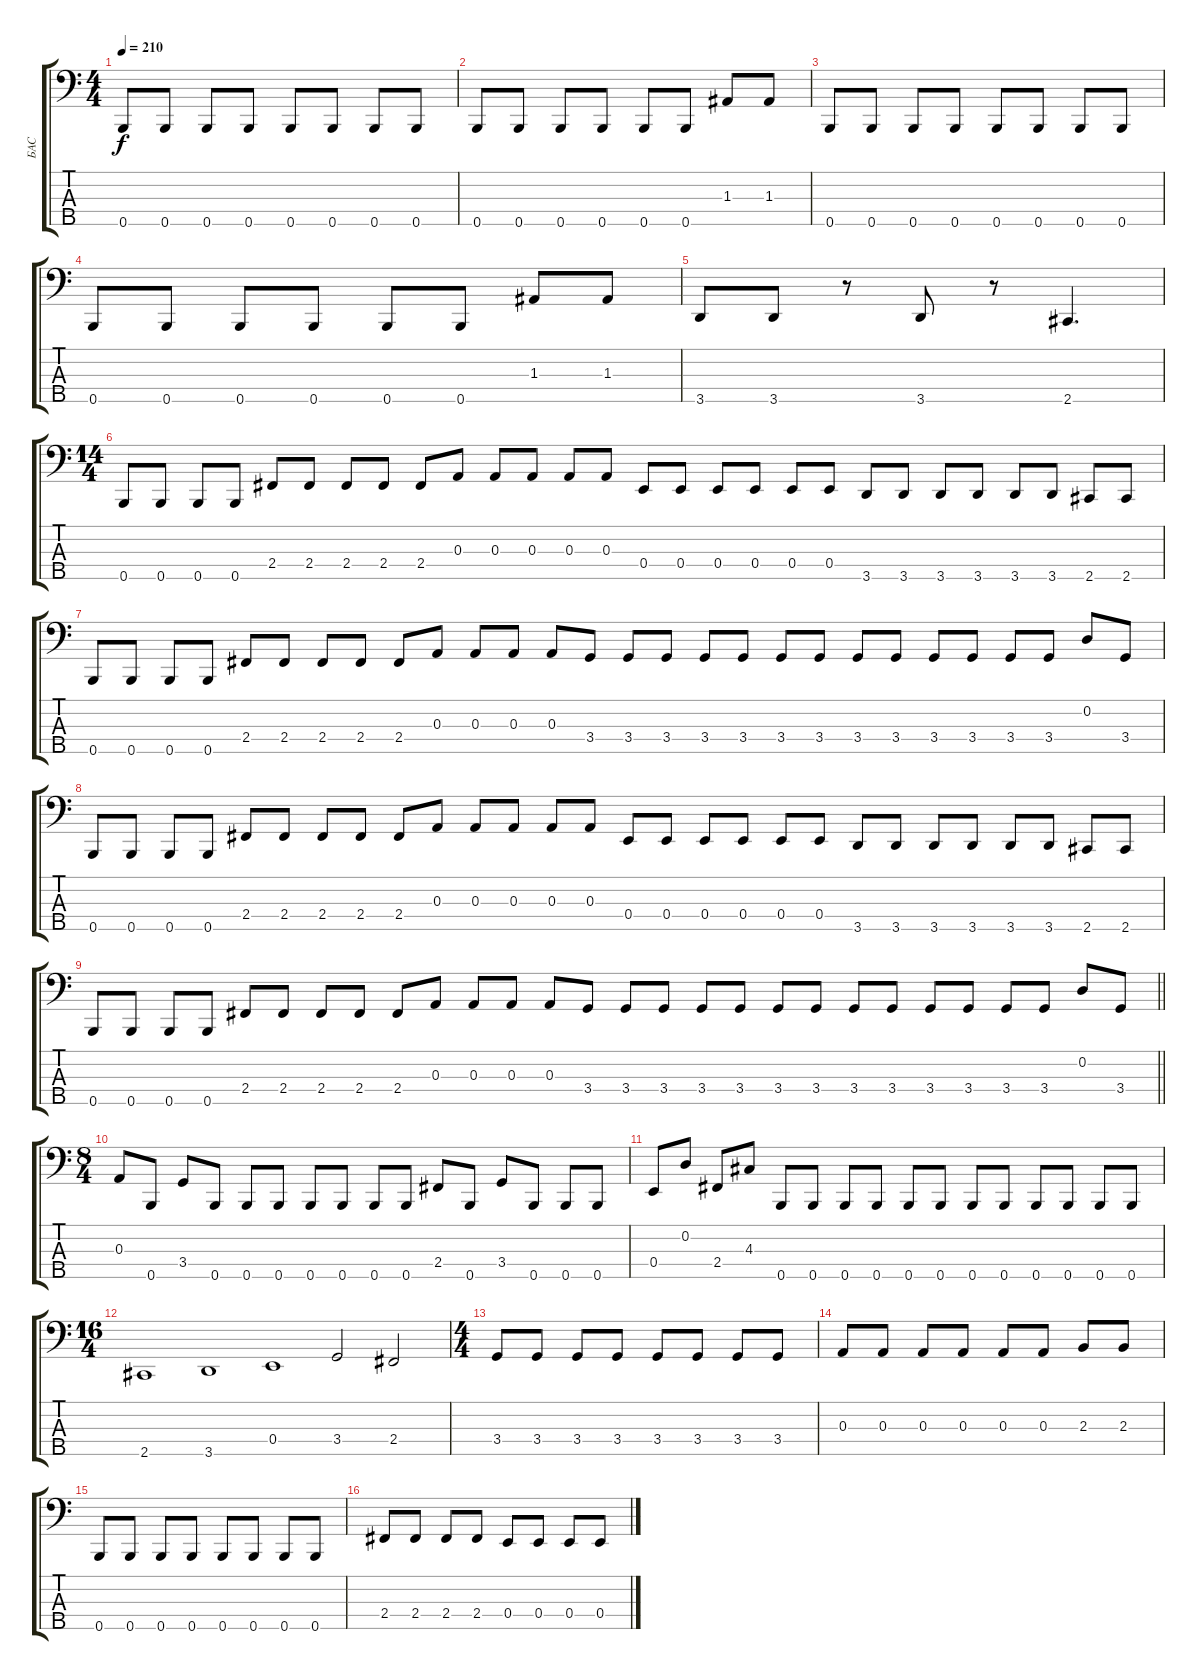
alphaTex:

\track ("БАС" "БАС") {instrument electricbasspick}
\staff {score tabs}
\tuning (G2 D2 A1 E1 B0) {hide}
\ts (4 4)
\tempo 210
\clef f4
\ks c
0.5.8{dy f} 0.5.8 0.5.8 0.5.8 0.5.8 0.5.8 0.5.8 0.5.8 |
0.5.8 0.5.8 0.5.8 0.5.8 0.5.8 0.5.8 1.3.8 1.3.8 |
0.5.8 0.5.8 0.5.8 0.5.8 0.5.8 0.5.8 0.5.8 0.5.8 |
0.5.8 0.5.8 0.5.8 0.5.8 0.5.8 0.5.8 1.3.8 1.3.8 |
3.5.8 3.5.8 r.8 3.5.8 r.8 2.5.4{d} |
\ts (14 4)
0.5.8 0.5.8 0.5.8 0.5.8 2.4.8 2.4.8 2.4.8 2.4.8 2.4.8 0.3.8 0.3.8 0.3.8 0.3.8 0.3.8 0.4.8 0.4.8 0.4.8 0.4.8 0.4.8 0.4.8 3.5.8 3.5.8 3.5.8 3.5.8 3.5.8 3.5.8 2.5.8 2.5.8 |
0.5.8 0.5.8 0.5.8 0.5.8 2.4.8 2.4.8 2.4.8 2.4.8 2.4.8 0.3.8 0.3.8 0.3.8 0.3.8 3.4.8 3.4.8 3.4.8 3.4.8 3.4.8 3.4.8 3.4.8 3.4.8 3.4.8 3.4.8 3.4.8 3.4.8 3.4.8 0.2.8 3.4.8 |
0.5.8 0.5.8 0.5.8 0.5.8 2.4.8 2.4.8 2.4.8 2.4.8 2.4.8 0.3.8 0.3.8 0.3.8 0.3.8 0.3.8 0.4.8 0.4.8 0.4.8 0.4.8 0.4.8 0.4.8 3.5.8 3.5.8 3.5.8 3.5.8 3.5.8 3.5.8 2.5.8 2.5.8 |
\barLineRight lightlight
0.5.8 0.5.8 0.5.8 0.5.8 2.4.8 2.4.8 2.4.8 2.4.8 2.4.8 0.3.8 0.3.8 0.3.8 0.3.8 3.4.8 3.4.8 3.4.8 3.4.8 3.4.8 3.4.8 3.4.8 3.4.8 3.4.8 3.4.8 3.4.8 3.4.8 3.4.8 0.2.8 3.4.8 |
\ts (8 4)
0.3.8 0.5.8 3.4.8 0.5.8 0.5.8 0.5.8 0.5.8 0.5.8 0.5.8 0.5.8 2.4.8 0.5.8 3.4.8 0.5.8 0.5.8 0.5.8 |
0.4.8 0.2.8 2.4.8 4.3.8 0.5.8 0.5.8 0.5.8 0.5.8 0.5.8 0.5.8 0.5.8 0.5.8 0.5.8 0.5.8 0.5.8 0.5.8 |
\ts (16 4)
2.5.1 3.5.1 0.4.1 3.4.2 2.4.2 |
\ts (4 4)
3.4.8 3.4.8 3.4.8 3.4.8 3.4.8 3.4.8 3.4.8 3.4.8 |
0.3.8 0.3.8 0.3.8 0.3.8 0.3.8 0.3.8 2.3.8 2.3.8 |
0.5.8 0.5.8 0.5.8 0.5.8 0.5.8 0.5.8 0.5.8 0.5.8 |
2.4.8 2.4.8 2.4.8 2.4.8 0.4.8 0.4.8 0.4.8 0.4.8
